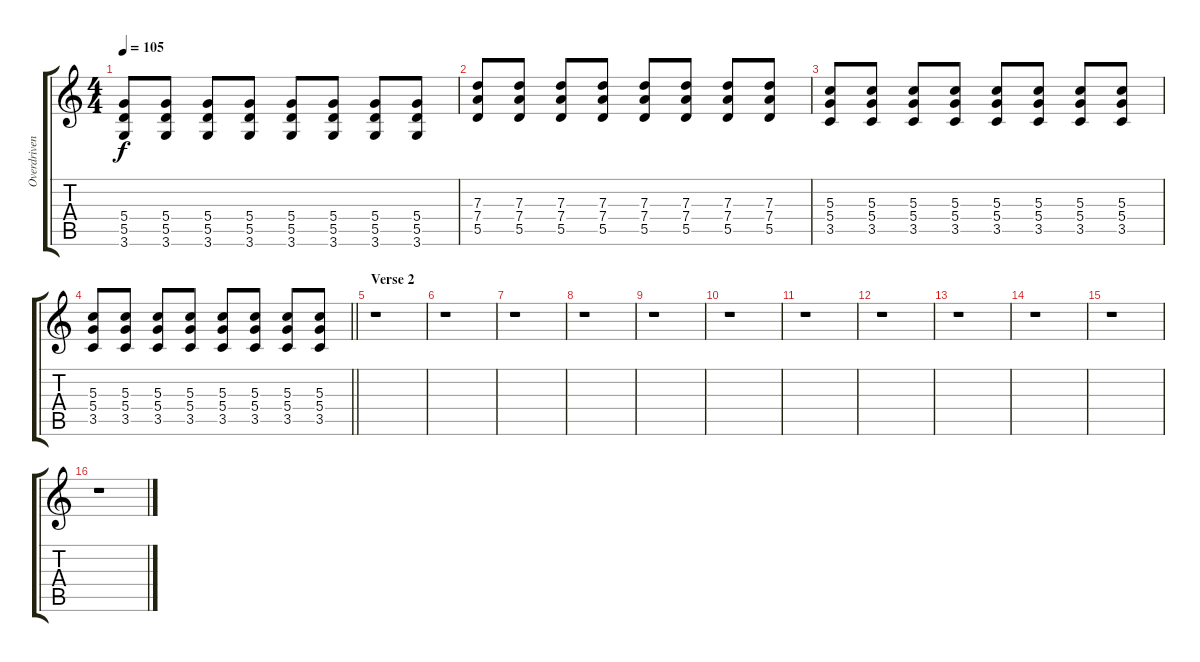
\track ("Overdriven Guitar" "Overdriven") {instrument overdrivenguitar}
\staff {score tabs}
\tuning (E4 B3 G3 D3 A2 E2) {hide}
\ts (4 4)
\tempo 105
\clef g2
\ks c
(5.4 5.5 3.6).8{dy f} (5.4 5.5 3.6).8 (5.4 5.5 3.6).8 (5.4 5.5 3.6).8 (5.4 5.5 3.6).8 (5.4 5.5 3.6).8 (5.4 5.5 3.6).8 (5.4 5.5 3.6).8 |
(7.3 7.4 5.5).8 (7.3 7.4 5.5).8 (7.3 7.4 5.5).8 (7.3 7.4 5.5).8 (7.3 7.4 5.5).8 (7.3 7.4 5.5).8 (7.3 7.4 5.5).8 (7.3 7.4 5.5).8 |
(5.3 5.4 3.5).8 (5.3 5.4 3.5).8 (5.3 5.4 3.5).8 (5.3 5.4 3.5).8 (5.3 5.4 3.5).8 (5.3 5.4 3.5).8 (5.3 5.4 3.5).8 (5.3 5.4 3.5).8 |
\barLineRight lightlight
(5.3 5.4 3.5).8 (5.3 5.4 3.5).8 (5.3 5.4 3.5).8 (5.3 5.4 3.5).8 (5.3 5.4 3.5).8 (5.3 5.4 3.5).8 (5.3 5.4 3.5).8 (5.3 5.4 3.5).8 |
\section ("" "Verse 2")
r.1 |
r.1 |
r.1 |
r.1 |
r.1 |
r.1 |
r.1 |
r.1 |
r.1 |
r.1 |
r.1 |
r.1
